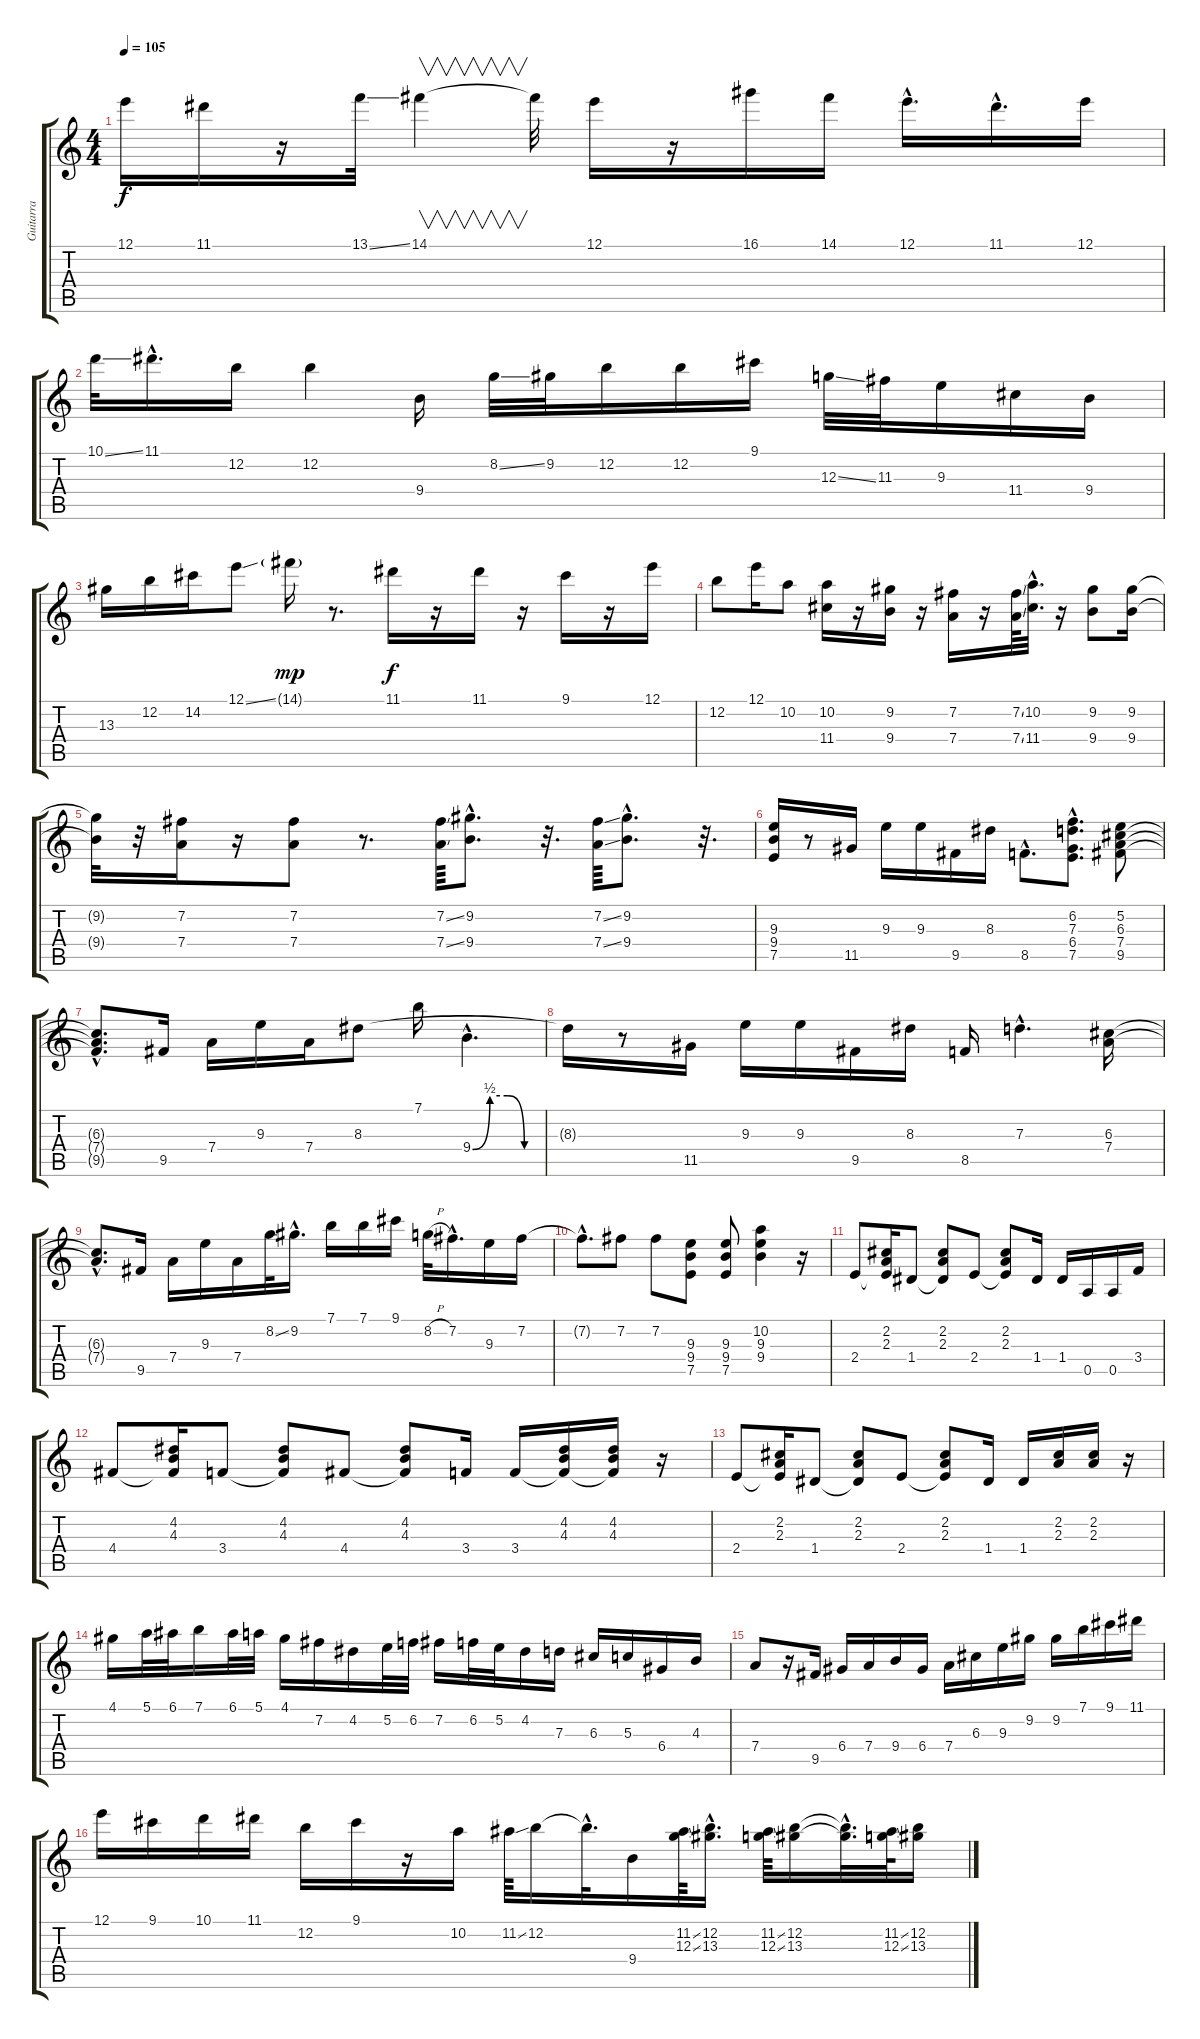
\track ("Guitarra" "Guitarra") {instrument electricguitarjazz}
\staff {score tabs}
\tuning (E4 B3 G3 D3 A2 E2) {hide}
\ts (4 4)
\tempo 105
\clef g2
\ks c
12.1{t}.16{dy f} 11.1.16 r.16 13.1{ss}.32 14.1.4{v} 14.1{t}.32 12.1.16 r.16 16.1.16 14.1.16 12.1{hac}.16{d} 11.1{hac}.16{d} 12.1.16 |
10.1{ss}.32 11.1{hac}.16{d} 12.2.16 12.2.4 9.4.16 8.2{ss}.32 9.2.32 12.2.16 12.2.16 9.1.16 12.3{ss}.32 11.3.32 9.3.16 11.4.16 9.4.16 |
13.3.16 12.2.16 14.2.16 12.1{ss}.8 14.1{g}.16{dy mp} r.8{d} 11.1.16{dy f} r.16 11.1.16 r.16 9.1.16 r.16 12.1.16 |
12.2.8 12.1.16 10.2.8 (10.2 11.4).16 r.16 (9.2 9.4).16 r.16 (7.2 7.4).16 r.16 (7.2{ss} 7.4{ss}).64 (10.2{hac} 11.4{hac}).32{d} r.16 (9.2 9.4).8 (9.2 9.4).16 |
(9.2{t} 9.4{t}).32 r.32 (7.2 7.4).16 r.16 (7.2 7.4).8 r.8{d} (7.2{ss} 7.4{ss}).64 (9.2{hac} 9.4{hac}).8{d} r.32{d} (7.2{ss} 7.4{ss}).64 (9.2{hac} 9.4{hac}).8{d} r.32{d} |
(9.3 9.4 7.5).16 r.8 11.5.16 9.3.16 9.3.16 9.5.16 8.3.16 8.5{hac}.8{d} (6.2{hac} 7.3{hac} 6.4{hac} 7.5{hac}).8{d} (5.2 6.3 7.4 9.5).8 |
(6.3{hac t} 7.4{hac t} 9.5{hac t}).8{d} 9.5.16 7.4.16 9.3.16 7.4.16 8.3.8 7.1.16 9.4{be (custom 0 0 15 2 30 2 45 0 60 0) hac}.4{d} |
8.3{t}.16 r.8 11.5.16 9.3.16 9.3.16 9.5.16 8.3.16 8.5.16 7.3{hac}.4{d} (6.3 7.4).16 |
(6.3{hac t} 7.4{hac t}).8{d} 9.5.16 7.4.16 9.3.16 7.4.16 8.2{ss}.32 9.2{hac}.16{d} 7.1.16 7.1.16 9.1.16 8.2{h}.32 7.2{hac}.16{d} 9.3.16 7.2.16 |
7.2{hac t}.8{d} 7.2.8 7.2.8 (9.3 9.4 7.5).8 (9.3 9.4 7.5).8 (10.2 9.3 9.4).4 r.16 |
2.4.8 (2.2 2.3 2.4{t}).16 1.4.8 (2.2 2.3 1.4{t}).8 2.4.8 (2.2 2.3 2.4{t}).8 1.4.16 1.4.16 0.5.16 0.5.16 3.4.16 |
4.4.8 (4.2 4.3 4.4{t}).16 3.4.8 (4.2 4.3 3.4{t}).8 4.4.8 (4.2 4.3 4.4{t}).8 3.4.16 3.4.16 (4.2 4.3 3.4{t}).16 (4.2 4.3 3.4{t}).16 r.16 |
2.4.8 (2.2 2.3 2.4{t}).16 1.4.8 (2.2 2.3 1.4{t}).8 2.4.8 (2.2 2.3 2.4{t}).8 1.4.16 1.4.16 (2.2 2.3).16 (2.2 2.3).16 r.16 |
4.1.16 5.1.32 6.1.32 7.1.16 6.1.32 5.1.32 4.1.16 7.2.16 4.2.16 5.2.32 6.2.32 7.2.16 6.2.32 5.2.32 4.2.16 7.3.16 6.3.16 5.3.16 6.4.16 4.3.16 |
7.4.8 r.16 9.5.16 6.4.16 7.4.16 9.4.16 6.4.16 7.4.16 6.3.16 9.3.16 9.2.16 9.2.16 7.1.16 9.1.16 11.1.16 |
12.1.16 9.1.16 10.1.16 11.1.16 12.2.16 9.1.16 r.16 10.2.16 11.2{ss}.64 12.2.16 12.2{hac t}.32{d} 9.4.16 (11.2{ss} 12.3{ss}).64 (12.2{hac} 13.3{hac}).16{d} (11.2{ss} 12.3{ss}).64 (12.2 13.3).16 (12.2{hac t} 13.3{hac t}).32{d} (11.2{ss} 12.3{ss}).64 (12.2 13.3).16
